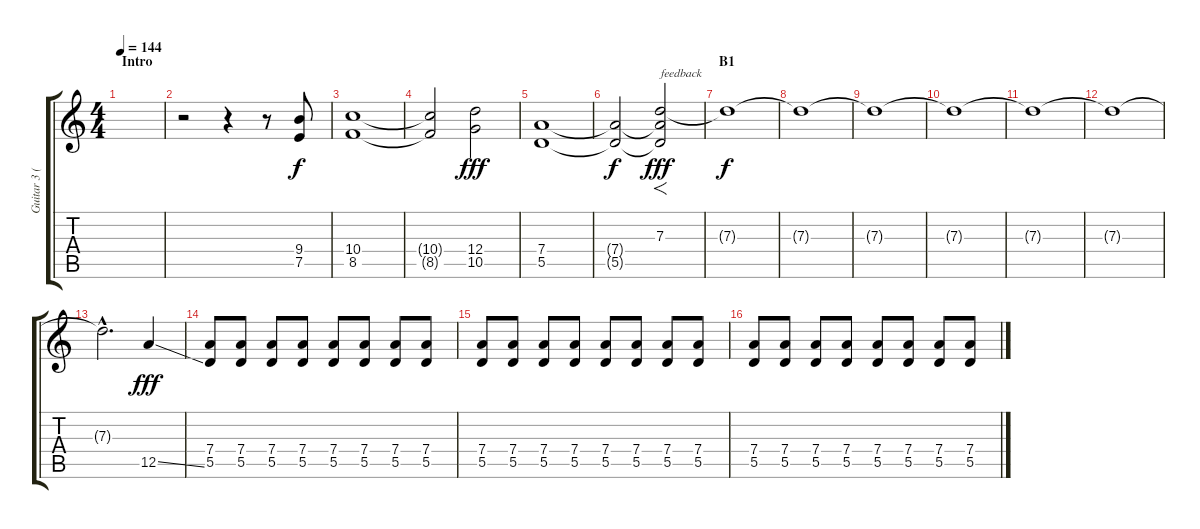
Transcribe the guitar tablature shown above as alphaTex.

\track ("Guitar 3 (Rhythm)" "Guitar 3 (") {instrument distortionguitar}
\staff {score tabs}
\tuning (E4 B3 G3 D3 A2 E2) {hide}
\ts (4 4)
\section ("" "Intro")
\tempo 144
\clef g2
\ks c
|
r.2 r.4 r.8 (9.4 7.5).8 |
(10.4 8.5).1 |
(10.4{t} 8.5{t}).2{dy f} (12.4 10.5).2{dy fff} |
(7.4 5.5).1 |
(7.4{t} 5.5{t}).2{dy f} (7.3 7.4{t} 5.5{t}).2{f txt "feedback" dy fff} |
\section ("" "B1")
7.3{t}.1{dy f} |
7.3{t}.1 |
7.3{t}.1 |
7.3{t}.1 |
7.3{t}.1 |
7.3{t}.1 |
7.3{hac t}.2{d} 12.5{ss}.4{dy fff} |
(7.4 5.5).8 (7.4 5.5).8 (7.4 5.5).8 (7.4 5.5).8 (7.4 5.5).8 (7.4 5.5).8 (7.4 5.5).8 (7.4 5.5).8 |
(7.4 5.5).8 (7.4 5.5).8 (7.4 5.5).8 (7.4 5.5).8 (7.4 5.5).8 (7.4 5.5).8 (7.4 5.5).8 (7.4 5.5).8 |
(7.4 5.5).8 (7.4 5.5).8 (7.4 5.5).8 (7.4 5.5).8 (7.4 5.5).8 (7.4 5.5).8 (7.4 5.5).8 (7.4 5.5).8
